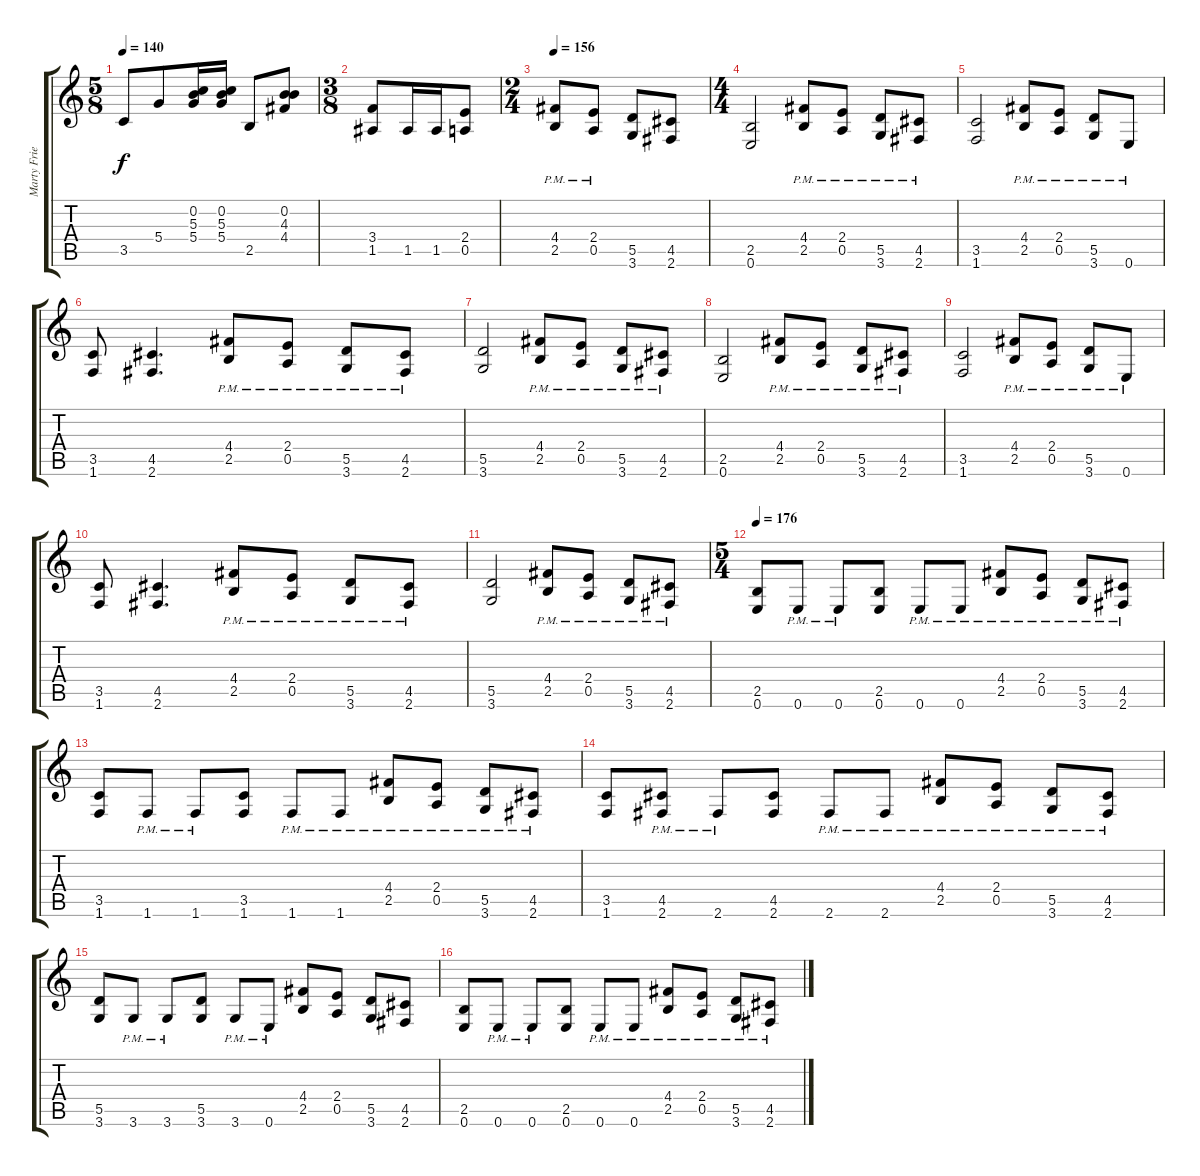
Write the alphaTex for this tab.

\track ("Marty Friedman" "Marty Frie") {instrument distortionguitar}
\staff {score tabs}
\tuning (E4 B3 G3 D3 A2 E2) {hide}
\ts (5 8)
\tempo 140
\clef g2
\ks c
3.5.8{dy f} 5.4.8 (0.2 5.3 5.4).16 (0.2 5.3 5.4).16 2.5.8 (0.2 4.3 4.4).8 |
\ts (3 8)
(3.4 1.5).8 1.5.16 1.5.16 (2.4 0.5).8 |
\ts (2 4)
\tempo 156
(4.4{pm} 2.5{pm}).8 (2.4{pm} 0.5{pm}).8 (5.5 3.6).8 (4.5 2.6).8 |
\ts (4 4)
(2.5 0.6).2 (4.4{pm} 2.5{pm}).8 (2.4{pm} 0.5{pm}).8 (5.5{pm} 3.6{pm}).8 (4.5{pm} 2.6{pm}).8 |
(3.5 1.6).2 (4.4{pm} 2.5{pm}).8 (2.4{pm} 0.5{pm}).8 (5.5{pm} 3.6{pm}).8 0.6{pm}.8 |
(3.5 1.6).8 (4.5 2.6).4{d} (4.4{pm} 2.5{pm}).8 (2.4{pm} 0.5{pm}).8 (5.5{pm} 3.6{pm}).8 (4.5{pm} 2.6{pm}).8 |
(5.5 3.6).2 (4.4{pm} 2.5{pm}).8 (2.4{pm} 0.5{pm}).8 (5.5{pm} 3.6{pm}).8 (4.5{pm} 2.6{pm}).8 |
(2.5 0.6).2 (4.4{pm} 2.5{pm}).8 (2.4{pm} 0.5{pm}).8 (5.5{pm} 3.6{pm}).8 (4.5{pm} 2.6{pm}).8 |
(3.5 1.6).2 (4.4{pm} 2.5{pm}).8 (2.4{pm} 0.5{pm}).8 (5.5{pm} 3.6{pm}).8 0.6{pm}.8 |
(3.5 1.6).8 (4.5 2.6).4{d} (4.4{pm} 2.5{pm}).8 (2.4{pm} 0.5{pm}).8 (5.5{pm} 3.6{pm}).8 (4.5{pm} 2.6{pm}).8 |
(5.5 3.6).2 (4.4{pm} 2.5{pm}).8 (2.4{pm} 0.5{pm}).8 (5.5{pm} 3.6{pm}).8 (4.5{pm} 2.6{pm}).8 |
\ts (5 4)
\tempo 176
(2.5 0.6).8 0.6{pm}.8 0.6{pm}.8 (2.5 0.6).8 0.6{pm}.8 0.6{pm}.8 (4.4{pm} 2.5{pm}).8 (2.4{pm} 0.5{pm}).8 (5.5{pm} 3.6{pm}).8 (4.5{pm} 2.6{pm}).8 |
(3.5 1.6).8 1.6{pm}.8 1.6{pm}.8 (3.5 1.6).8 1.6{pm}.8 1.6{pm}.8 (4.4{pm} 2.5{pm}).8 (2.4{pm} 0.5{pm}).8 (5.5{pm} 3.6{pm}).8 (4.5{pm} 2.6{pm}).8 |
(3.5 1.6).8 (4.5{pm} 2.6{pm}).8 2.6{pm}.8 (4.5 2.6).8 2.6{pm}.8 2.6{pm}.8 (4.4{pm} 2.5{pm}).8 (2.4{pm} 0.5{pm}).8 (5.5{pm} 3.6{pm}).8 (4.5{pm} 2.6{pm}).8 |
(5.5 3.6).8 3.6{pm}.8 3.6{pm}.8 (5.5 3.6).8 3.6{pm}.8 0.6{pm}.8 (4.4 2.5).8 (2.4 0.5).8 (5.5 3.6).8 (4.5 2.6).8 |
(2.5 0.6).8 0.6{pm}.8 0.6{pm}.8 (2.5 0.6).8 0.6{pm}.8 0.6{pm}.8 (4.4{pm} 2.5{pm}).8 (2.4{pm} 0.5{pm}).8 (5.5{pm} 3.6{pm}).8 (4.5{pm} 2.6{pm}).8
